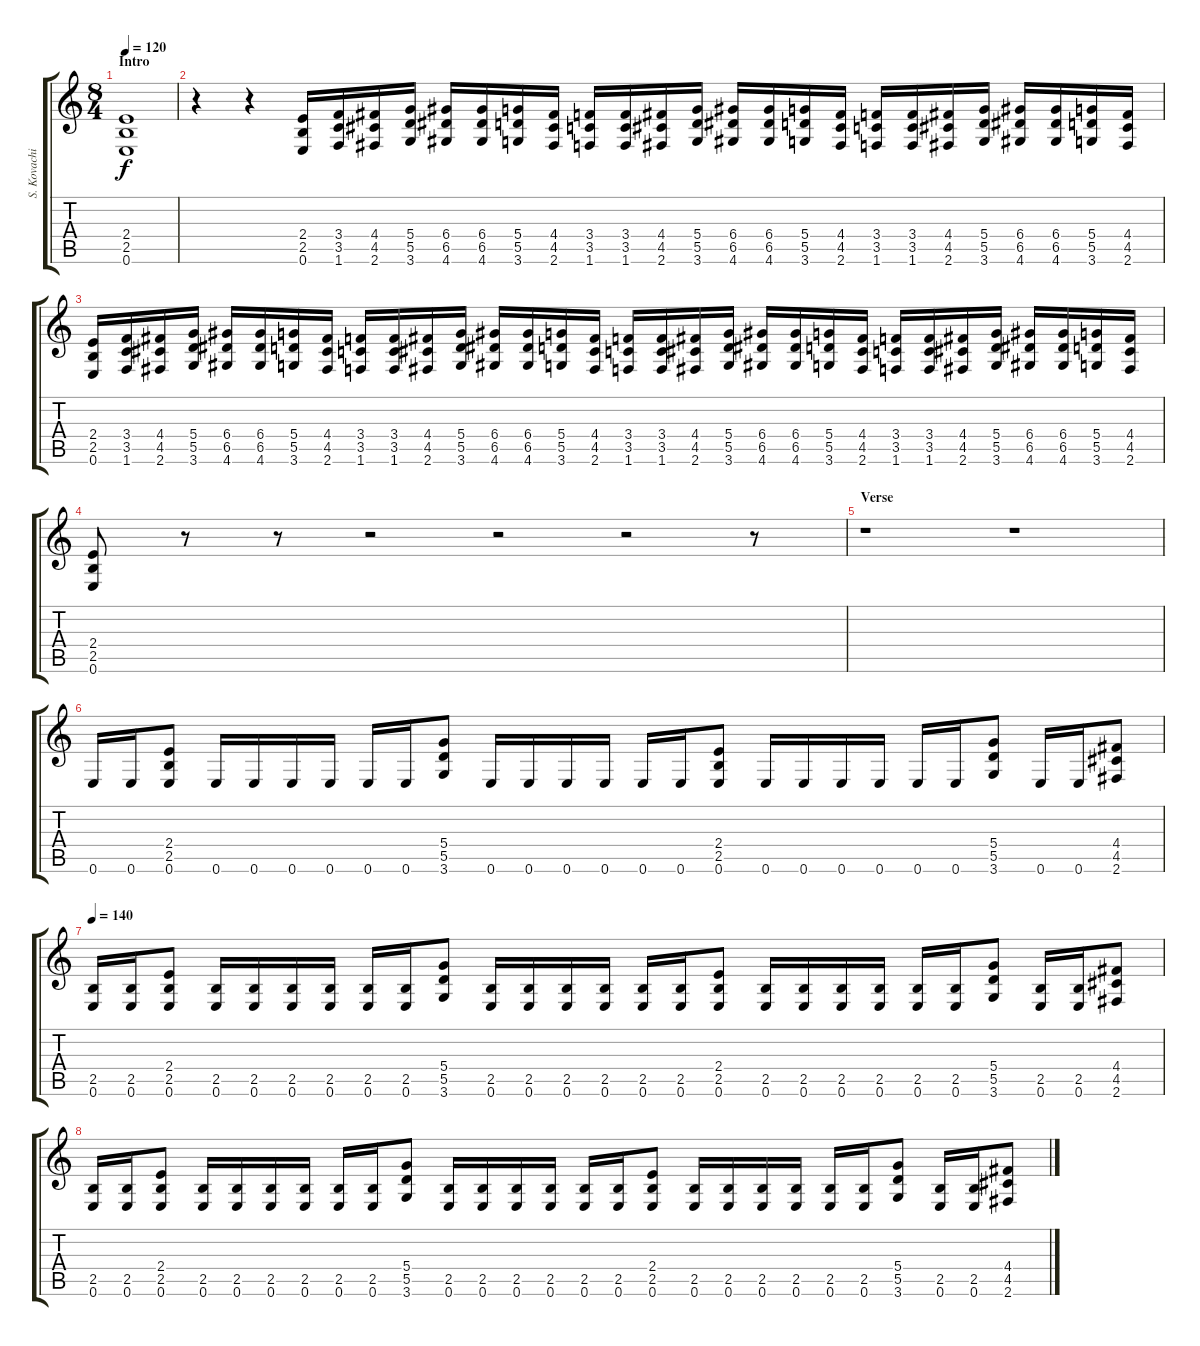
\track ("S. Kovachi" "S. Kovachi") {instrument distortionguitar}
\staff {score tabs}
\tuning (E4 B3 G3 D3 A2 E2) {hide}
\ts (8 4)
\section ("" "Intro")
\tempo 120
\clef g2
\ks c
(2.4 2.5 0.6).1{dy f volume 4 instrument distortionguitar} |
r.4 r.4 (2.4 2.5 0.6).16{volume 10} (3.4 3.5 1.6).16 (4.4 4.5 2.6).16 (5.4 5.5 3.6).16 (6.4 6.5 4.6).16 (6.4 6.5 4.6).16 (5.4 5.5 3.6).16 (4.4 4.5 2.6).16 (3.4 3.5 1.6).16 (3.4 3.5 1.6).16 (4.4 4.5 2.6).16 (5.4 5.5 3.6).16 (6.4 6.5 4.6).16 (6.4 6.5 4.6).16 (5.4 5.5 3.6).16 (4.4 4.5 2.6).16 (3.4 3.5 1.6).16 (3.4 3.5 1.6).16 (4.4 4.5 2.6).16 (5.4 5.5 3.6).16 (6.4 6.5 4.6).16 (6.4 6.5 4.6).16 (5.4 5.5 3.6).16 (4.4 4.5 2.6).16 |
(2.4 2.5 0.6).16{volume 10} (3.4 3.5 1.6).16 (4.4 4.5 2.6).16 (5.4 5.5 3.6).16 (6.4 6.5 4.6).16 (6.4 6.5 4.6).16 (5.4 5.5 3.6).16 (4.4 4.5 2.6).16 (3.4 3.5 1.6).16 (3.4 3.5 1.6).16 (4.4 4.5 2.6).16 (5.4 5.5 3.6).16 (6.4 6.5 4.6).16 (6.4 6.5 4.6).16 (5.4 5.5 3.6).16 (4.4 4.5 2.6).16 (3.4 3.5 1.6).16 (3.4 3.5 1.6).16 (4.4 4.5 2.6).16 (5.4 5.5 3.6).16 (6.4 6.5 4.6).16 (6.4 6.5 4.6).16 (5.4 5.5 3.6).16 (4.4 4.5 2.6).16 (3.4 3.5 1.6).16 (3.4 3.5 1.6).16 (4.4 4.5 2.6).16 (5.4 5.5 3.6).16 (6.4 6.5 4.6).16 (6.4 6.5 4.6).16 (5.4 5.5 3.6).16 (4.4 4.5 2.6).16 |
(2.4 2.5 0.6).8 r.8 r.8 r.2 r.2 r.2 r.8 |
\section ("" "Verse")
r.1 r.1 |
0.6.16 0.6.16 (2.4 2.5 0.6).8 0.6.16 0.6.16 0.6.16 0.6.16 0.6.16 0.6.16 (5.4 5.5 3.6).8 0.6.16 0.6.16 0.6.16 0.6.16 0.6.16 0.6.16 (2.4 2.5 0.6).8 0.6.16 0.6.16 0.6.16 0.6.16 0.6.16 0.6.16 (5.4 5.5 3.6).8 0.6.16 0.6.16 (4.4 4.5 2.6).8 |
\tempo 140
(2.5 0.6).16 (2.5 0.6).16 (2.4 2.5 0.6).8 (2.5 0.6).16 (2.5 0.6).16 (2.5 0.6).16 (2.5 0.6).16 (2.5 0.6).16 (2.5 0.6).16 (5.4 5.5 3.6).8 (2.5 0.6).16 (2.5 0.6).16 (2.5 0.6).16 (2.5 0.6).16 (2.5 0.6).16 (2.5 0.6).16 (2.4 2.5 0.6).8 (2.5 0.6).16 (2.5 0.6).16 (2.5 0.6).16 (2.5 0.6).16 (2.5 0.6).16 (2.5 0.6).16 (5.4 5.5 3.6).8 (2.5 0.6).16 (2.5 0.6).16 (4.4 4.5 2.6).8 |
(2.5 0.6).16 (2.5 0.6).16 (2.4 2.5 0.6).8 (2.5 0.6).16 (2.5 0.6).16 (2.5 0.6).16 (2.5 0.6).16 (2.5 0.6).16 (2.5 0.6).16 (5.4 5.5 3.6).8 (2.5 0.6).16 (2.5 0.6).16 (2.5 0.6).16 (2.5 0.6).16 (2.5 0.6).16 (2.5 0.6).16 (2.4 2.5 0.6).8 (2.5 0.6).16 (2.5 0.6).16 (2.5 0.6).16 (2.5 0.6).16 (2.5 0.6).16 (2.5 0.6).16 (5.4 5.5 3.6).8 (2.5 0.6).16 (2.5 0.6).16 (4.4 4.5 2.6).8
